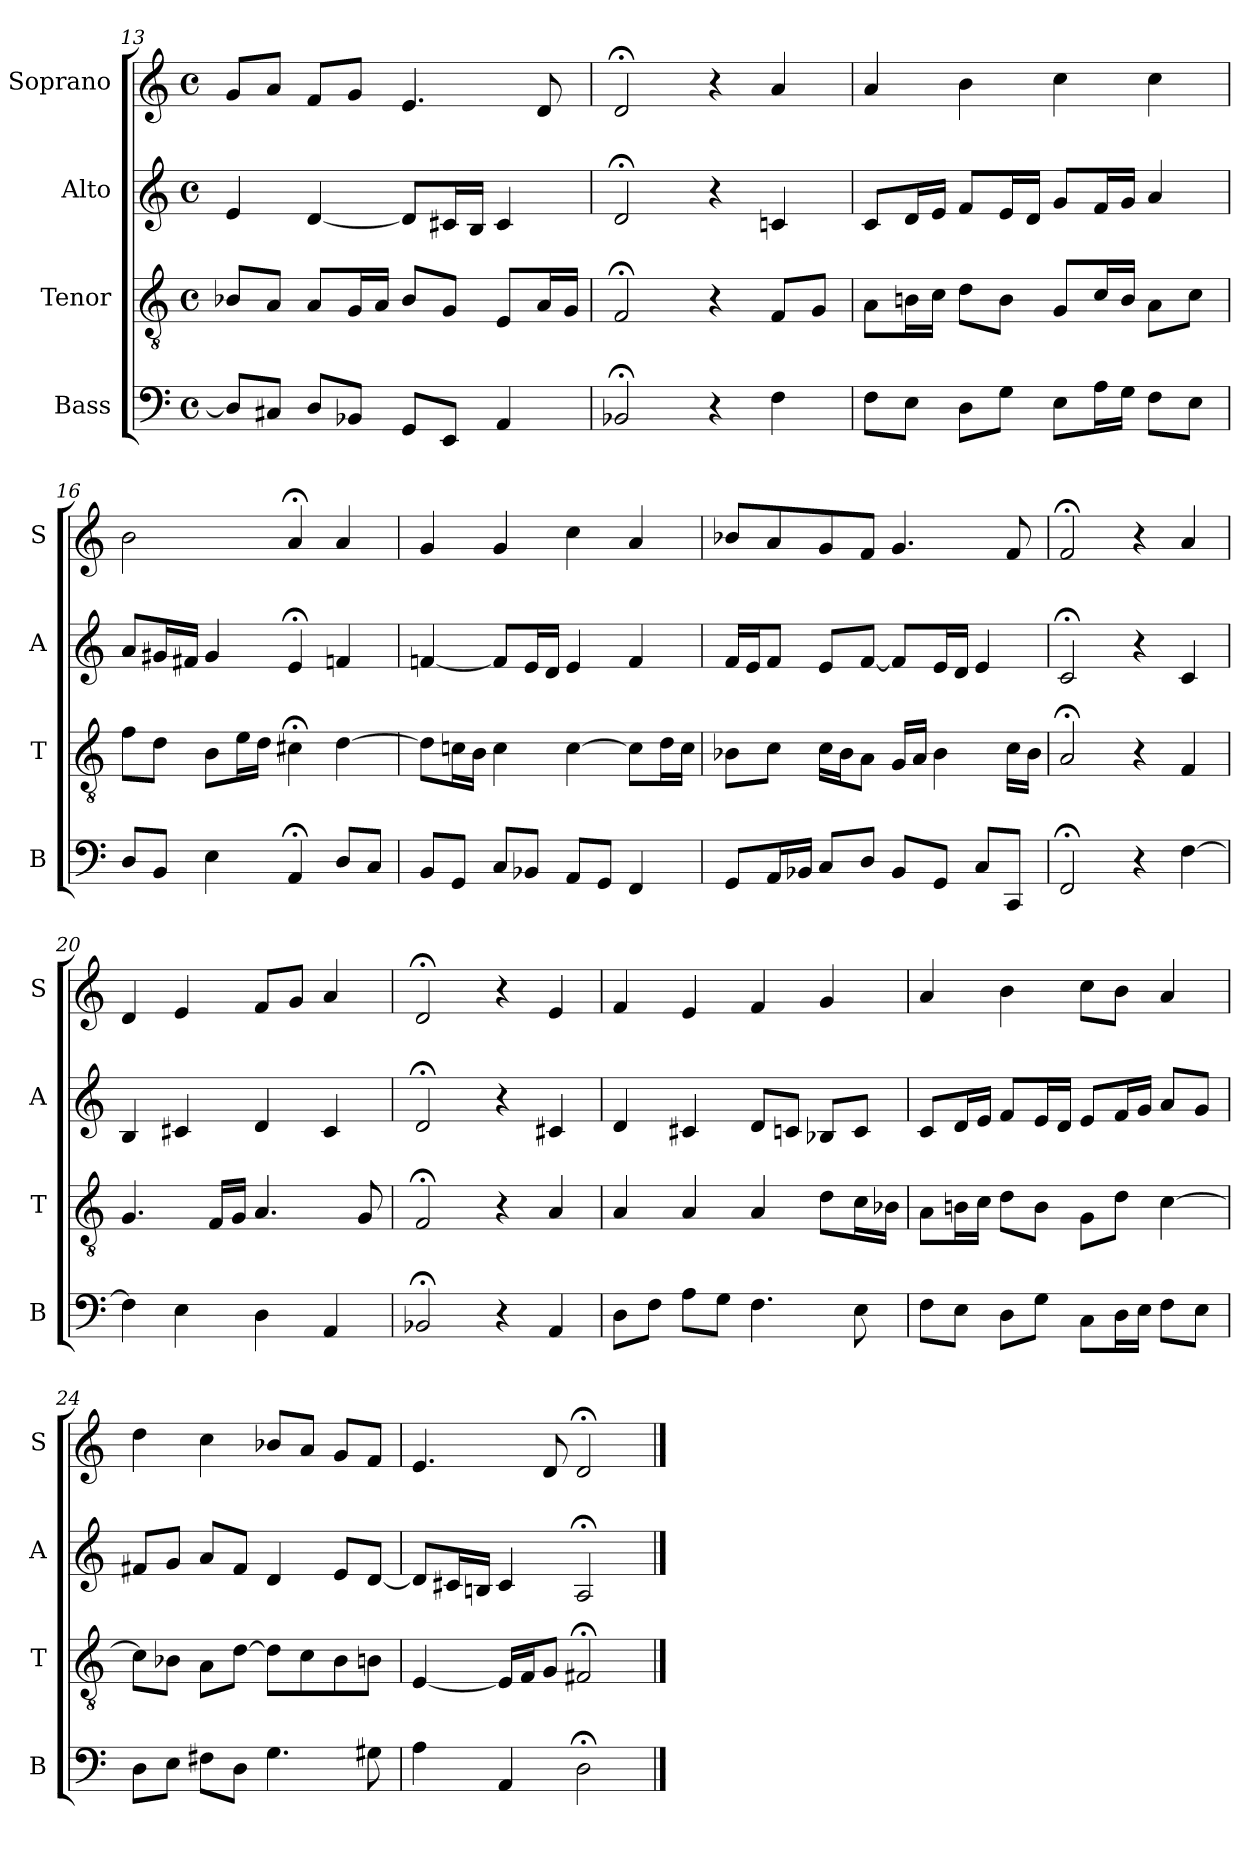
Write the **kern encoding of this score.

**kern	**kern	**kern	**kern
*part4	*part3	*part2	*part1
*staff4	*staff3	*staff2	*staff1
*I"Bass	*I"Tenor	*I"Alto	*I"Soprano
*I'B	*I'T	*I'A	*I'S
*clefF4	*clefGv2	*clefG2	*clefG2
*k[]	*k[]	*k[]	*k[]
*D:dor	*D:dor	*D:dor	*D:dor
*M4/4	*M4/4	*M4/4	*M4/4
*met(c)	*met(c)	*met(c)	*met(c)
=13	=13	=13	=13
8DL]	8B-XL	4e	8gL
8C#XJ	8AJ	.	8aJ
8DL	8AL	[4d	8fL
8BB-XJ	16GL	.	8gJ
.	16AJJ	.	.
8GGL	8B-L	8dL]	4.e
8EEJ	8GJ	16c#XL	.
.	.	16BJJ	.
4AA	8EL	4c#	.
.	16AL	.	8d
.	16GJJ	.	.
=14	=14	=14	=14
2BB-X;<	2F;<	2d;<	2d;<
4r	4r	4r	4r
4F	8FL	4cn	4a
.	8GJ	.	.
=15	=15	=15	=15
8FL	8AL	8cL	4a
8EJ	16BnL	16dL	.
.	16cJJ	16eJJ	.
8DL	8dL	8fL	4b
8GJ	8BJ	16eL	.
.	.	16dJJ	.
8EL	8GL	8gL	4cc
16AL	16cL	16fL	.
16GJJ	16BJJ	16gJJ	.
8FL	8AL	4a	4cc
8EJ	8cJ	.	.
=16	=16	=16	=16
8DL	8fL	8aL	2b
8BBJ	8dJ	16g#XL	.
.	.	16f#XJJ	.
4E	8BL	4g#	.
.	16eL	.	.
.	16dJJ	.	.
4AA;<	4c#X;<	4e;<	4a;<
8DL	[4d	4fn	4a
8CJ	.	.	.
=17	=17	=17	=17
8BBL	8dL]	[4fn	4g
8GGJ	16cnL	.	.
.	16BJJ	.	.
8CL	4c	8fL]	4g
8BB-XJ	.	16eL	.
.	.	16dJJ	.
8AAL	[4c	4e	4cc
8GGJ	.	.	.
4FF	8cL]	4f	4a
.	16dL	.	.
.	16cJJ	.	.
=18	=18	=18	=18
8GGL	8B-XL	16fLL	8b-XL
.	.	16eJ	.
16AAL	8cJ	8fJ	8a
16BB-XJJ	.	.	.
8CL	16cLL	8eL	8g
.	16B-J	.	.
8DJ	8AJ	[8fJ	8fJ
8BB-L	16GLL	8fL]	4.g
.	16AJJ	.	.
8GGJ	4B-	16eL	.
.	.	16dJJ	.
8CL	.	4e	.
8CCJ	16cLL	.	8f
.	16B-JJ	.	.
=19	=19	=19	=19
2FF;<	2A;<	2c;<	2f;<
4r	4r	4r	4r
[4F	4F	4c	4a
=20	=20	=20	=20
4F]	4.G	4B	4d
4E	.	4c#X	4e
.	16FLL	.	.
.	16GJJ	.	.
4D	4.A	4d	8fL
.	.	.	8gJ
4AA	.	4c#	4a
.	8G	.	.
=21	=21	=21	=21
2BB-X;<	2F;<	2d;<	2d;<
4r	4r	4r	4r
4AA	4A	4c#X	4e
=22	=22	=22	=22
8DL	4A	4d	4f
8FJ	.	.	.
8AL	4A	4c#X	4e
8GJ	.	.	.
4.F	4A	8dL	4f
.	.	8cnJ	.
.	8dL	8B-XL	4g
8E	16cL	8cJ	.
.	16B-XJJ	.	.
=23	=23	=23	=23
8FL	8AL	8cL	4a
8EJ	16BnL	16dL	.
.	16cJJ	16eJJ	.
8DL	8dL	8fL	4b
8GJ	8BJ	16eL	.
.	.	16dJJ	.
8CiL	8GiL	8eL	8ccL
16DiL	8diJ	16fL	8bJ
16EJJ	.	16gJJ	.
8FL	[4c	8aL	4a
8EJ	.	8gJ	.
=24	=24	=24	=24
8DL	8cL]	8f#XL	4dd
8EJ	8B-XJ	8gJ	.
8F#XL	8AL	8aL	4cc
8DJ	[8dJ	8f#J	.
4.G	8dL]	4d	8b-XL
.	8c	.	8aJ
.	8B-	8eL	8gL
8G#X	8BnJ	[8dJ	8fJ
=25	=25	=25	=25
4A	[4E	8dL]	4.e
.	.	16c#XL	.
.	.	16BnJJ	.
4AA	16ELL]	4c#	.
.	16FJ	.	.
.	8GJ	.	8d
2D;<	2F#X;<	2A;<	2d;<
==	==	==	==
*-	*-	*-	*-
